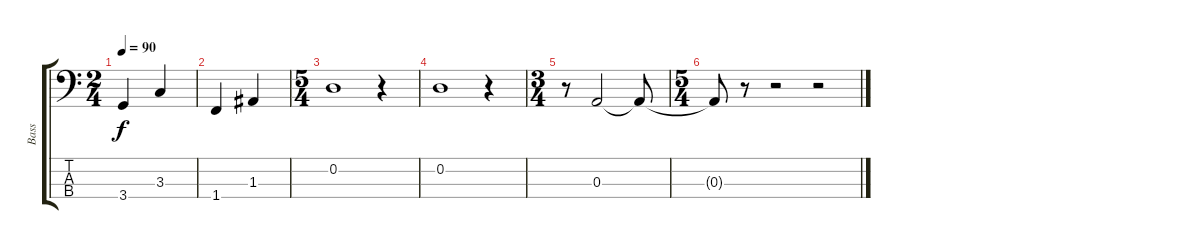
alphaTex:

\track ("Bass" "Bass") {instrument electricbasspick}
\staff {score tabs}
\tuning (G2 D2 A1 E1) {hide}
\ts (2 4)
\tempo 90
\clef f4
\ks c
3.4.4{dy f} 3.3.4 |
1.4.4 1.3.4 |
\ts (5 4)
0.2.1 r.4 |
0.2.1 r.4 |
\ts (3 4)
r.8 0.3.2 0.3{t}.8 |
\ts (5 4)
0.3{t}.8 r.8 r.2 r.2
